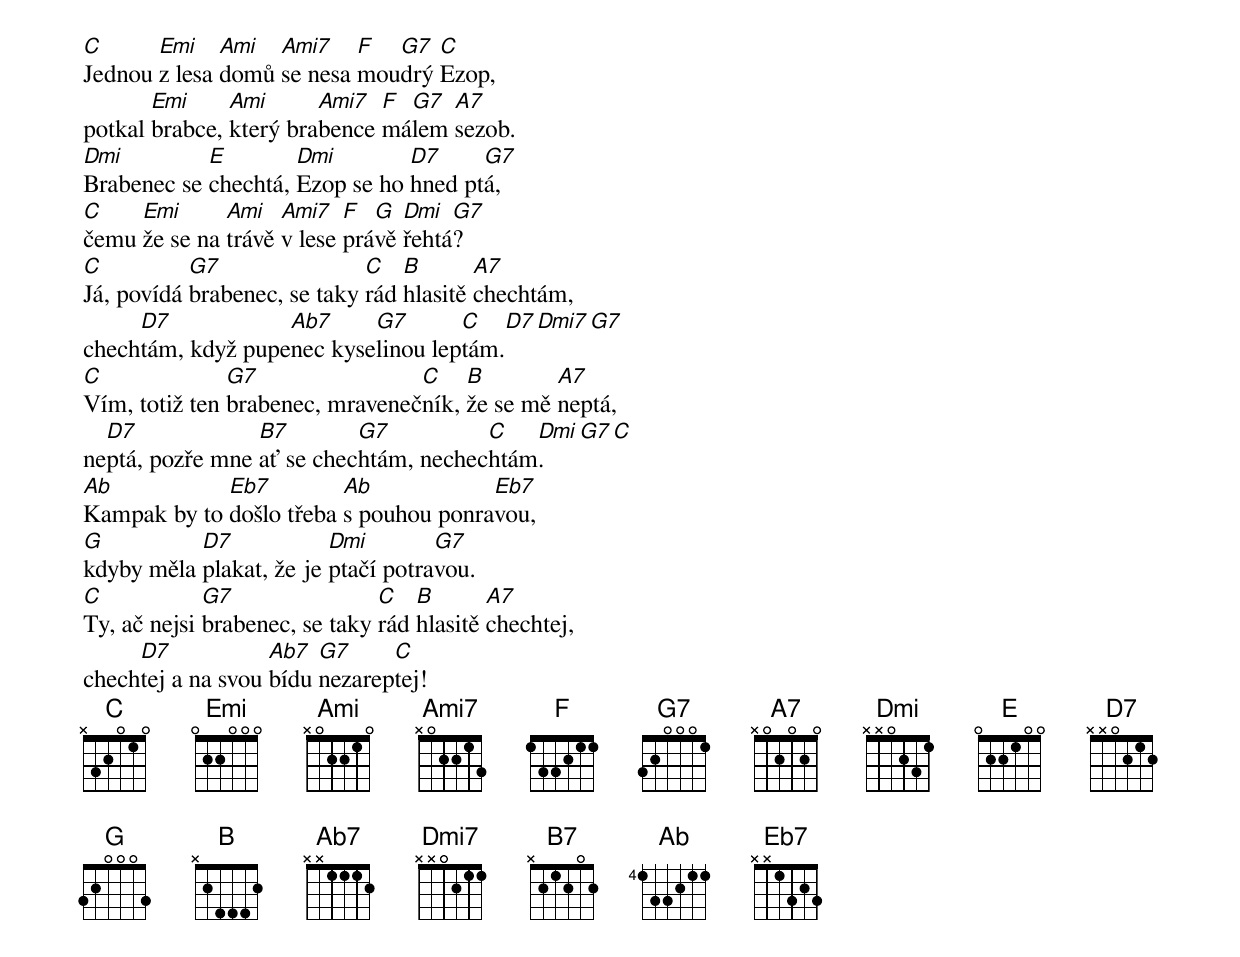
C      Emi    Ami  Ami7    F  G7  C
Jednou z lesa domů se nesa moudrý Ezop,
       Emi     Ami      Ami7  F G7  A7
potkal brabce, který brabence málem sezob.
Dmi         E        Dmi        D7     G7
Brabenec se chechtá, Ezop se ho hned ptá,
C    Emi      Ami   Ami7   F  G  Dmi  G7
čemu že se na trávě v lese právě řehtá?
C          G7                C   B       A7
Já, povídá brabenec, se taky rád hlasitě chechtám,
     D7            Ab7     G7       C   D7  Dmi7  G7
chechtám, když pupenec kyselinou leptám.
C              G7                C    B        A7
Vím, totiž ten brabenec, mravenečník, že se mě neptá,
  D7             B7        G7          C   Dmi  G7  C
neptá, pozře mne ať se chechtám, nechechtám.
Ab           Eb7         Ab            Eb7
Kampak by to došlo třeba s pouhou ponravou,
G          D7            Dmi        G7
kdyby měla plakat, že je ptačí potravou.
C            G7                C   B       A7
Ty, ač nejsi brabenec, se taky rád hlasitě chechtej,
     D7            Ab7  G7     C
chechtej a na svou bídu nezareptej!
